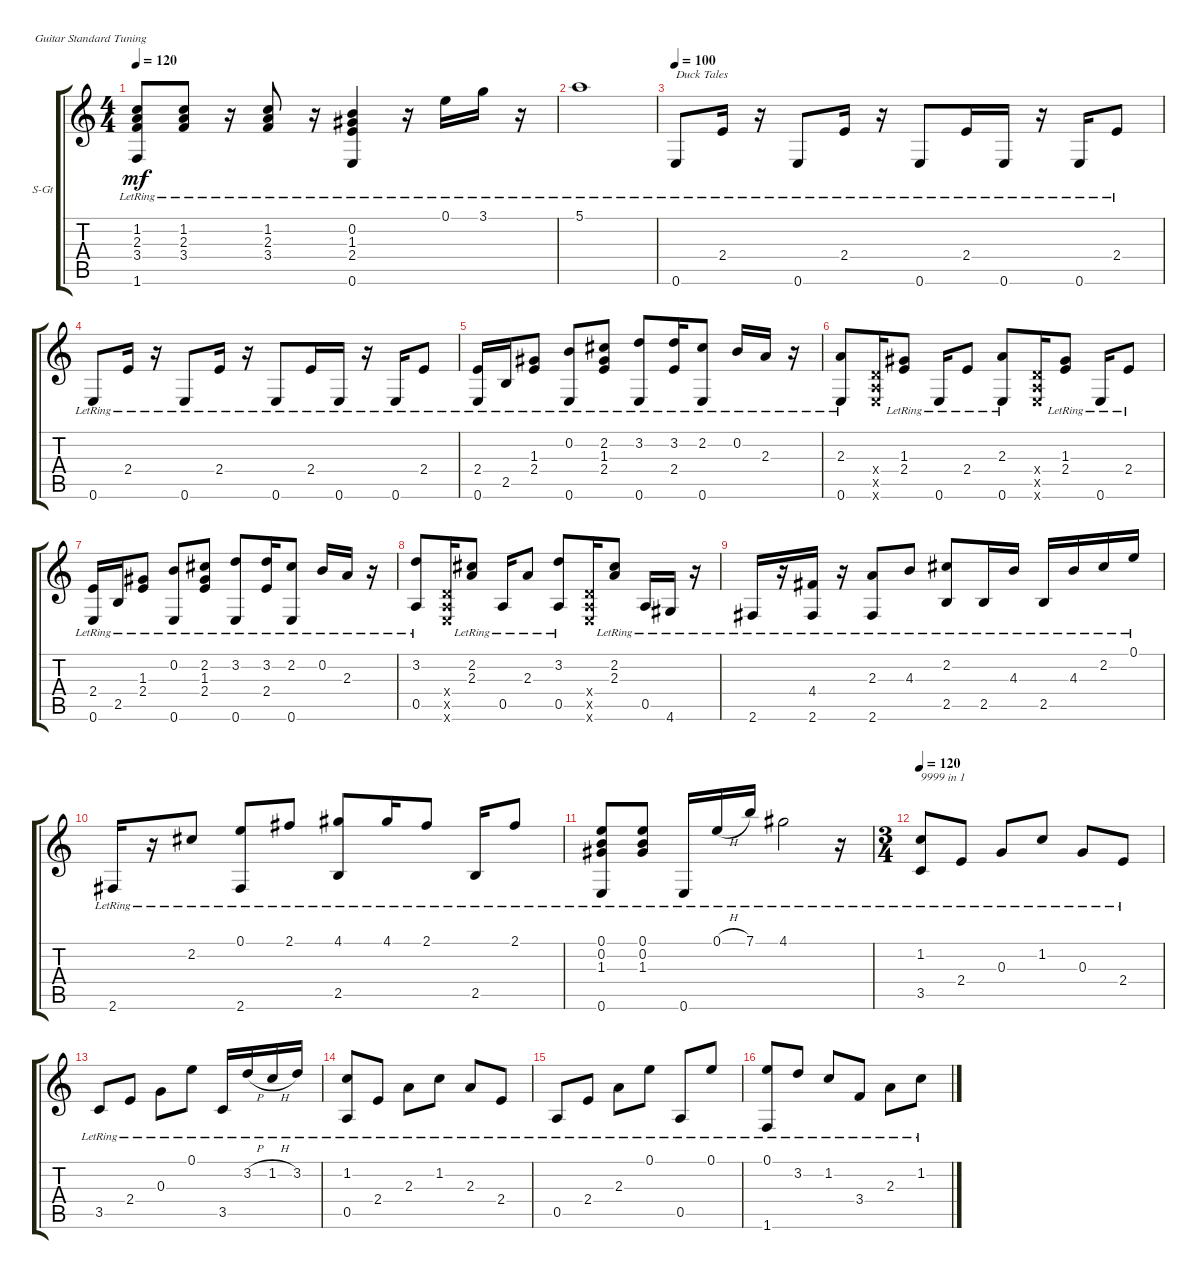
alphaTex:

\defaultSystemsLayout 4
\bracketExtendMode groupsimilarinstruments
\firstSystemTrackNameOrientation horizontal
\otherSystemsTrackNameOrientation horizontal
\track ("Steel Guitar" "S-Gt") {instrument acousticguitarsteel}
\staff {score tabs}
\tuning (E4 B3 G3 D3 A2 E2)
\ts (4 4)
\tempo 120
\clef g2
\ks c
(1.6{lr} 3.4{lr} 2.3{lr} 1.2{lr}).8{dy mf} (3.4{lr} 2.3{lr} 1.2{lr}).8 r.16 (3.4{lr} 2.3{lr} 1.2{lr}).8 r.16 (0.6{lr} 2.4{lr} 1.3{lr} 0.2{lr}).4 r.16 0.1{lr}.16 3.1{lr}.16 r.16 |
5.1{lr}.1 |
\tempo 100
0.6{lr}.8{txt "Duck Tales"} 2.4{lr}.16 r.16 0.6{lr}.8 2.4{lr}.16 r.16 0.6{lr}.8 2.4{lr}.16 0.6{lr}.16 r.16 0.6{lr}.16 2.4{lr}.8 |
0.6{lr}.8 2.4{lr}.16 r.16 0.6{lr}.8 2.4{lr}.16 r.16 0.6{lr}.8 2.4{lr}.16 0.6{lr}.16 r.16 0.6{lr}.16 2.4{lr}.8 |
(0.6{lr} 2.4{lr}).16 2.5{lr}.16 (2.4{lr} 1.3{lr}).8 (0.6{lr} 0.2{lr}).8 (2.2{lr} 1.3{lr} 2.4{lr}).8 (0.6{lr} 3.2{lr}).8 (3.2{lr} 2.4{lr}).16 (2.2{lr} 0.6{lr}).8 0.2{lr}.16 2.3{lr}.16 r.16 |
(0.6{lr} 2.3{lr}).8 (0.4{x} 0.5{x} 0.6{x}).16 (2.4{lr} 1.3{lr}).8 0.6{lr}.16 2.4{lr}.8 (0.6{lr} 2.3{lr}).8 (0.4{x} 0.5{x} 0.6{x}).16 (2.4{lr} 1.3{lr}).8 0.6{lr}.16 2.4{lr}.8 |
(0.6{lr} 2.4{lr}).16 2.5{lr}.16 (2.4{lr} 1.3{lr}).8 (0.6{lr} 0.2{lr}).8 (2.2{lr} 1.3{lr} 2.4{lr}).8 (0.6{lr} 3.2{lr}).8 (3.2{lr} 2.4{lr}).16 (2.2{lr} 0.6{lr}).8 0.2{lr}.16 2.3{lr}.16 r.16 |
(0.5{lr} 3.2{lr}).8 (0.4{x} 0.5{x} 0.6{x}).16 (2.2{lr} 2.3{lr}).8 0.5{lr}.16 2.3{lr}.8 (0.5{lr} 3.2{lr}).8 (0.4{x} 0.5{x} 0.6{x}).16 (2.2{lr} 2.3{lr}).8 0.5{lr}.16 4.6{lr}.16 r.16 |
2.6{lr}.16 r.16 (2.6{lr} 4.4{lr}).16 r.16 (2.6{lr} 2.3{lr}).8 4.3{lr}.8 (2.5{lr} 2.2{lr}).8 2.5{lr}.16 4.3{lr}.16 2.5{lr}.16 4.3{lr}.16 2.2{lr}.16 0.1{lr}.16 |
2.6{lr}.16 r.16 2.2{lr}.8 (0.1{lr} 2.6{lr}).8 2.1{lr}.8 (2.5{lr} 4.1{lr}).8 4.1{lr}.16 2.1{lr}.8 2.5{lr}.16 2.1{lr}.8 |
(0.6{lr} 1.3{lr} 0.2{lr} 0.1{lr}).8 (1.3{lr} 0.2{lr} 0.1{lr}).8 0.6{lr}.16 0.1{h lr}.16 7.1{lr}.16 4.1{lr}.2 r.16 |
\ts (3 4)
\tempo 120
(3.5{lr} 1.2{lr}).8{txt "9999 in 1"} 2.4{lr}.8 0.3{lr}.8 1.2{lr}.8 0.3{lr}.8 2.4{lr}.8 |
3.5{lr}.8 2.4{lr}.8 0.3{lr}.8 0.1{lr}.8 3.5{lr}.16 3.2{h lr}.16 1.2{h lr}.16 3.2{lr}.16 |
(0.5{lr} 1.2{lr}).8 2.4{lr}.8 2.3{lr}.8 1.2{lr}.8 2.3{lr}.8 2.4{lr}.8 |
0.5{lr}.8 2.4{lr}.8 2.3{lr}.8 0.1{lr}.8 0.5{lr}.8 0.1{lr}.8 |
(0.1{lr} 1.6{lr}).8 3.2{lr}.8 1.2{lr}.8 3.4{lr}.8 2.3{lr}.8 1.2{lr}.8
